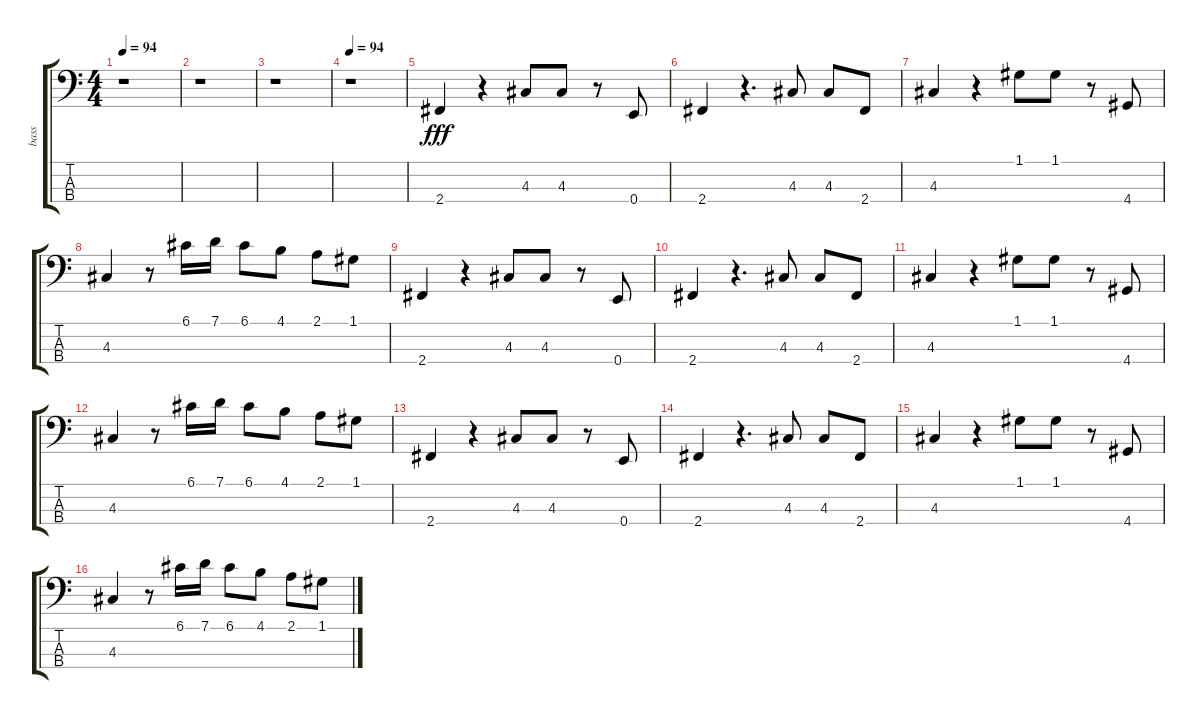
\track ("bass" "bass") {instrument fretlessbass}
\staff {score tabs}
\tuning (G2 D2 A1 E1) {hide}
\ts (4 4)
\tempo 94
\clef f4
\ks c
r.1{dy fff} |
r.1 |
r.1 |
\tempo 94
r.1 |
2.4.4 r.4 4.3.8 4.3.8 r.8 0.4.8 |
2.4.4 r.4{d} 4.3.8 4.3.8 2.4.8 |
4.3.4 r.4 1.1.8 1.1.8 r.8 4.4.8 |
4.3.4 r.8 6.1.16 7.1.16 6.1.8 4.1.8 2.1.8 1.1.8 |
2.4.4 r.4 4.3.8 4.3.8 r.8 0.4.8 |
2.4.4 r.4{d} 4.3.8 4.3.8 2.4.8 |
4.3.4 r.4 1.1.8 1.1.8 r.8 4.4.8 |
4.3.4 r.8 6.1.16 7.1.16 6.1.8 4.1.8 2.1.8 1.1.8 |
2.4.4 r.4 4.3.8 4.3.8 r.8 0.4.8 |
2.4.4 r.4{d} 4.3.8 4.3.8 2.4.8 |
4.3.4 r.4 1.1.8 1.1.8 r.8 4.4.8 |
4.3.4 r.8 6.1.16 7.1.16 6.1.8 4.1.8 2.1.8 1.1.8
